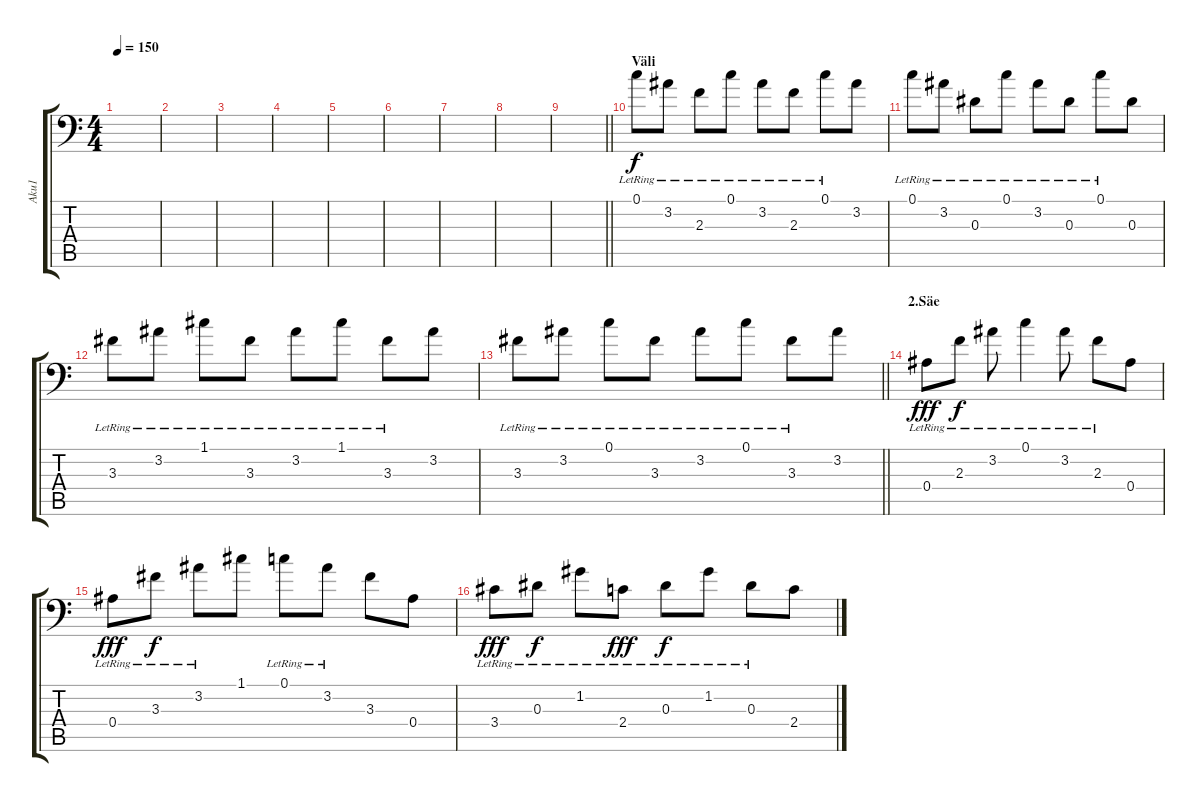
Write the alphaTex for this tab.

\track ("Aku1" "Aku1") {instrument acousticguitarsteel}
\staff {score tabs}
\tuning (C4 G3 Eb3 Bb2 F2 Bb1) {hide}
\ts (4 4)
\tempo 150
\clef f4
\ks c
|
|
|
|
|
|
|
|
\barLineRight lightlight
|
\section ("" "Väli")
0.1{lr}.8 3.2{lr}.8 2.3{lr}.8 0.1{lr}.8 3.2{lr}.8 2.3{lr}.8 0.1{lr}.8 3.2.8 |
0.1{lr}.8 3.2{lr}.8 0.3{lr}.8 0.1{lr}.8 3.2{lr}.8 0.3{lr}.8 0.1{lr}.8 0.3.8 |
3.3{lr}.8 3.2{lr}.8 1.1{lr}.8 3.3{lr}.8 3.2{lr}.8 1.1{lr}.8 3.3{lr}.8 3.2.8 |
\barLineRight lightlight
3.3{lr}.8 3.2{lr}.8 0.1{lr}.8 3.3{lr}.8 3.2{lr}.8 0.1{lr}.8 3.3{lr}.8 3.2.8 |
\section ("" "2.Säe")
0.4{lr}.8{dy fff} 2.3{lr}.8{dy f} 3.2{lr}.8 0.1{lr}.4 3.2{lr}.8 2.3{lr}.8 0.4.8 |
0.4{lr}.8{dy fff} 3.3{lr}.8{dy f} 3.2{lr}.8 1.1.8 0.1{lr}.8 3.2{lr}.8 3.3.8 0.4.8 |
3.4{lr}.8{dy fff} 0.3{lr}.8{dy f} 1.2{lr}.8 2.4{lr}.8{dy fff} 0.3{lr}.8{dy f} 1.2{lr}.8 0.3{lr}.8 2.4.8
